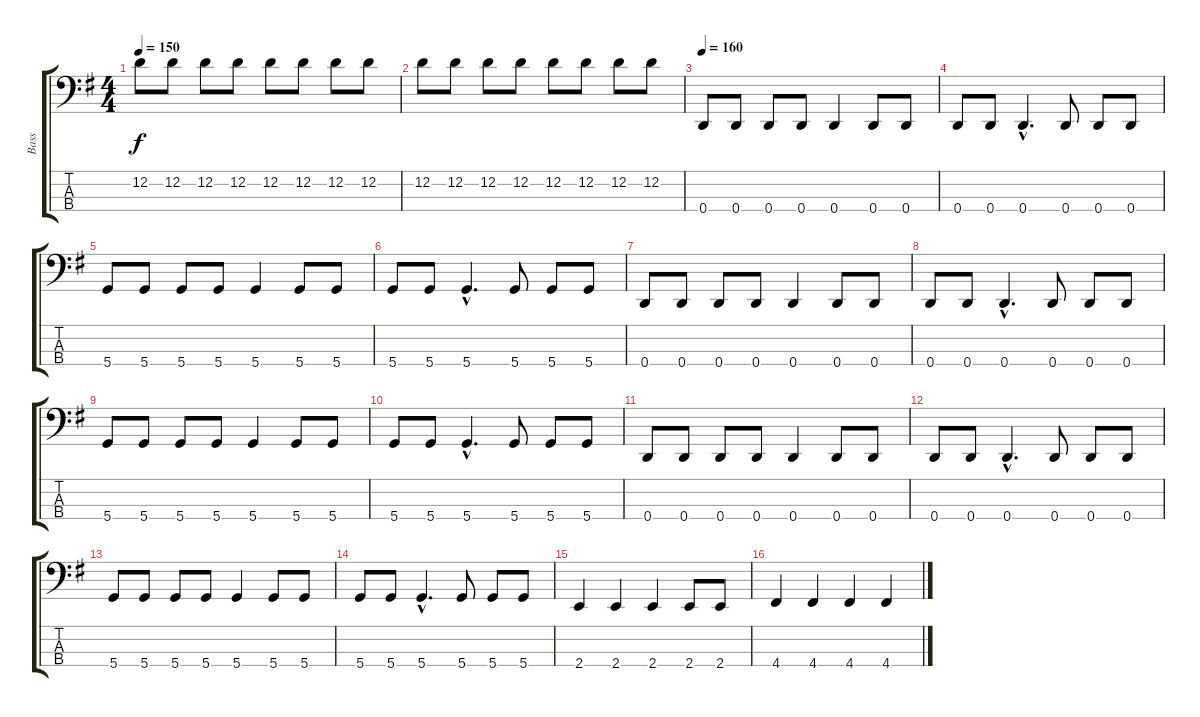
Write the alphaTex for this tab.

\track ("Bass" "Bass") {instrument electricbasspick}
\staff {score tabs}
\tuning (G2 D2 A1 D1) {hide}
\ts (4 4)
\tempo 150
\clef f4
\ks g
12.2.8{dy f} 12.2.8 12.2.8 12.2.8 12.2.8 12.2.8 12.2.8 12.2.8 |
12.2.8 12.2.8 12.2.8 12.2.8 12.2.8 12.2.8 12.2.8 12.2.8 |
\tempo 160
0.4.8 0.4.8 0.4.8 0.4.8 0.4.4 0.4.8 0.4.8 |
0.4.8 0.4.8 0.4{hac}.4{d} 0.4.8 0.4.8 0.4.8 |
5.4.8 5.4.8 5.4.8 5.4.8 5.4.4 5.4.8 5.4.8 |
5.4.8 5.4.8 5.4{hac}.4{d} 5.4.8 5.4.8 5.4.8 |
0.4.8 0.4.8 0.4.8 0.4.8 0.4.4 0.4.8 0.4.8 |
0.4.8 0.4.8 0.4{hac}.4{d} 0.4.8 0.4.8 0.4.8 |
5.4.8 5.4.8 5.4.8 5.4.8 5.4.4 5.4.8 5.4.8 |
5.4.8 5.4.8 5.4{hac}.4{d} 5.4.8 5.4.8 5.4.8 |
0.4.8 0.4.8 0.4.8 0.4.8 0.4.4 0.4.8 0.4.8 |
0.4.8 0.4.8 0.4{hac}.4{d} 0.4.8 0.4.8 0.4.8 |
5.4.8 5.4.8 5.4.8 5.4.8 5.4.4 5.4.8 5.4.8 |
5.4.8 5.4.8 5.4{hac}.4{d} 5.4.8 5.4.8 5.4.8 |
2.4.4 2.4.4 2.4.4 2.4.8 2.4.8 |
4.4.4 4.4.4 4.4.4 4.4.4
